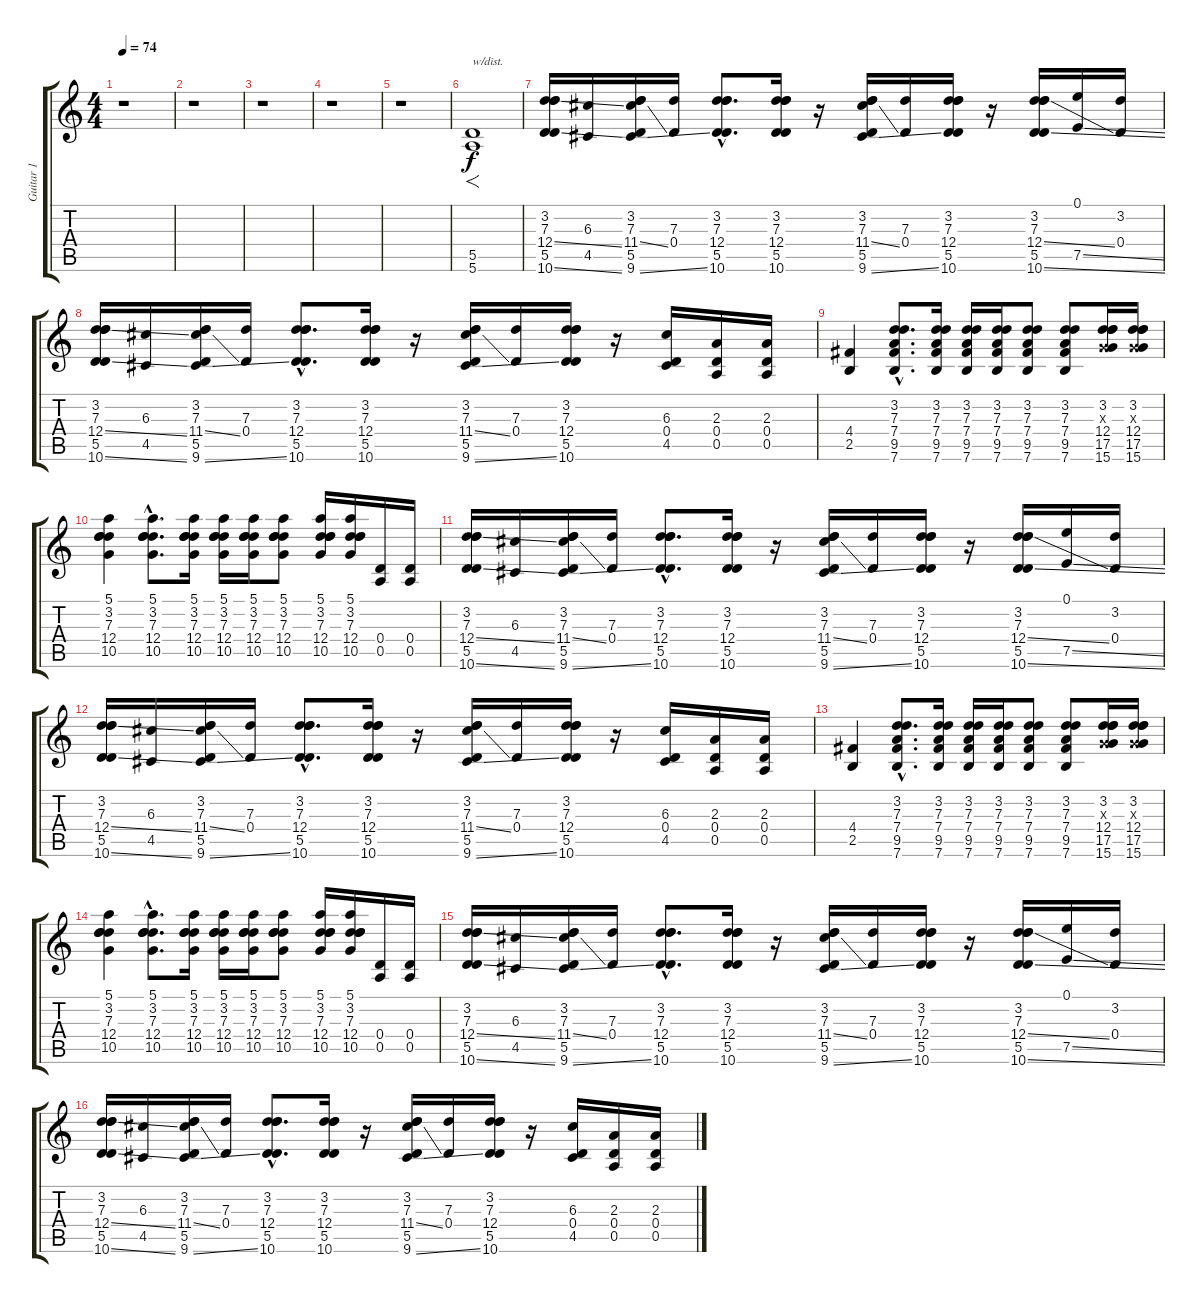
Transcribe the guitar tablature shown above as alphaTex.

\track ("Guitar 1" "Guitar 1") {instrument distortionguitar}
\staff {score tabs}
\tuning (E4 B3 G3 D3 A2 E2) {hide}
\ts (4 4)
\tempo 74
\clef g2
\ks c
r.1{dy f instrument distortionguitar} |
r.1 |
r.1 |
r.1 |
r.1 |
(5.5 5.6).1{f txt "w/dist."} |
(3.2 7.3 12.4{ss} 5.5 10.6{ss}).16 (6.3 4.5).16 (3.2 7.3 11.4{ss} 5.5 9.6{ss}).16 (7.3 0.4).16 (3.2{hac} 7.3{hac} 12.4{hac} 5.5{hac} 10.6{hac}).8{d} (3.2 7.3 12.4 5.5 10.6).16 r.16 (3.2 7.3 11.4{ss} 5.5 9.6{ss}).16 (7.3 0.4).16 (3.2 7.3 12.4 5.5 10.6).16 r.16 (3.2 7.3 12.4{ss} 5.5 10.6{ss}).16 (0.1 7.5{ss}).16 (3.2 0.4).16 |
(3.2 7.3 12.4{ss} 5.5 10.6{ss}).16 (6.3 4.5).16 (3.2 7.3 11.4{ss} 5.5 9.6{ss}).16 (7.3 0.4).16 (3.2{hac} 7.3{hac} 12.4{hac} 5.5{hac} 10.6{hac}).8{d} (3.2 7.3 12.4 5.5 10.6).16 r.16 (3.2 7.3 11.4{ss} 5.5 9.6{ss}).16 (7.3 0.4).16 (3.2 7.3 12.4 5.5 10.6).16 r.16 (6.3 0.4 4.5).16 (2.3 0.4 0.5).16 (2.3 0.4 0.5).16 |
(4.4 2.5).4 (3.2{hac} 7.3{hac} 7.4{hac} 9.5{hac} 7.6{hac}).8{d} (3.2 7.3 7.4 9.5 7.6).16 (3.2 7.3 7.4 9.5 7.6).16 (3.2 7.3 7.4 9.5 7.6).16 (3.2 7.3 7.4 9.5 7.6).8 (3.2 7.3 7.4 9.5 7.6).8 (3.2 0.3{x} 12.4 17.5 15.6).16 (3.2 0.3{x} 12.4 17.5 15.6).16 |
(5.1 3.2 7.3 12.4 10.5).4 (5.1{hac} 3.2{hac} 7.3{hac} 12.4{hac} 10.5{hac}).8{d} (5.1 3.2 7.3 12.4 10.5).16 (5.1 3.2 7.3 12.4 10.5).16 (5.1 3.2 7.3 12.4 10.5).16 (5.1 3.2 7.3 12.4 10.5).8 (5.1 3.2 7.3 12.4 10.5).16 (5.1 3.2 7.3 12.4 10.5).16 (0.4 0.5).16 (0.4 0.5).16 |
(3.2 7.3 12.4{ss} 5.5 10.6{ss}).16 (6.3 4.5).16 (3.2 7.3 11.4{ss} 5.5 9.6{ss}).16 (7.3 0.4).16 (3.2{hac} 7.3{hac} 12.4{hac} 5.5{hac} 10.6{hac}).8{d} (3.2 7.3 12.4 5.5 10.6).16 r.16 (3.2 7.3 11.4{ss} 5.5 9.6{ss}).16 (7.3 0.4).16 (3.2 7.3 12.4 5.5 10.6).16 r.16 (3.2 7.3 12.4{ss} 5.5 10.6{ss}).16 (0.1 7.5{ss}).16 (3.2 0.4).16 |
(3.2 7.3 12.4{ss} 5.5 10.6{ss}).16 (6.3 4.5).16 (3.2 7.3 11.4{ss} 5.5 9.6{ss}).16 (7.3 0.4).16 (3.2{hac} 7.3{hac} 12.4{hac} 5.5{hac} 10.6{hac}).8{d} (3.2 7.3 12.4 5.5 10.6).16 r.16 (3.2 7.3 11.4{ss} 5.5 9.6{ss}).16 (7.3 0.4).16 (3.2 7.3 12.4 5.5 10.6).16 r.16 (6.3 0.4 4.5).16 (2.3 0.4 0.5).16 (2.3 0.4 0.5).16 |
(4.4 2.5).4 (3.2{hac} 7.3{hac} 7.4{hac} 9.5{hac} 7.6{hac}).8{d} (3.2 7.3 7.4 9.5 7.6).16 (3.2 7.3 7.4 9.5 7.6).16 (3.2 7.3 7.4 9.5 7.6).16 (3.2 7.3 7.4 9.5 7.6).8 (3.2 7.3 7.4 9.5 7.6).8 (3.2 0.3{x} 12.4 17.5 15.6).16 (3.2 0.3{x} 12.4 17.5 15.6).16 |
(5.1 3.2 7.3 12.4 10.5).4 (5.1{hac} 3.2{hac} 7.3{hac} 12.4{hac} 10.5{hac}).8{d} (5.1 3.2 7.3 12.4 10.5).16 (5.1 3.2 7.3 12.4 10.5).16 (5.1 3.2 7.3 12.4 10.5).16 (5.1 3.2 7.3 12.4 10.5).8 (5.1 3.2 7.3 12.4 10.5).16 (5.1 3.2 7.3 12.4 10.5).16 (0.4 0.5).16 (0.4 0.5).16 |
(3.2 7.3 12.4{ss} 5.5 10.6{ss}).16 (6.3 4.5).16 (3.2 7.3 11.4{ss} 5.5 9.6{ss}).16 (7.3 0.4).16 (3.2{hac} 7.3{hac} 12.4{hac} 5.5{hac} 10.6{hac}).8{d} (3.2 7.3 12.4 5.5 10.6).16 r.16 (3.2 7.3 11.4{ss} 5.5 9.6{ss}).16 (7.3 0.4).16 (3.2 7.3 12.4 5.5 10.6).16 r.16 (3.2 7.3 12.4{ss} 5.5 10.6{ss}).16 (0.1 7.5{ss}).16 (3.2 0.4).16 |
(3.2 7.3 12.4{ss} 5.5 10.6{ss}).16 (6.3 4.5).16 (3.2 7.3 11.4{ss} 5.5 9.6{ss}).16 (7.3 0.4).16 (3.2{hac} 7.3{hac} 12.4{hac} 5.5{hac} 10.6{hac}).8{d} (3.2 7.3 12.4 5.5 10.6).16 r.16 (3.2 7.3 11.4{ss} 5.5 9.6{ss}).16 (7.3 0.4).16 (3.2 7.3 12.4 5.5 10.6).16 r.16 (6.3 0.4 4.5).16 (2.3 0.4 0.5).16 (2.3 0.4 0.5).16
